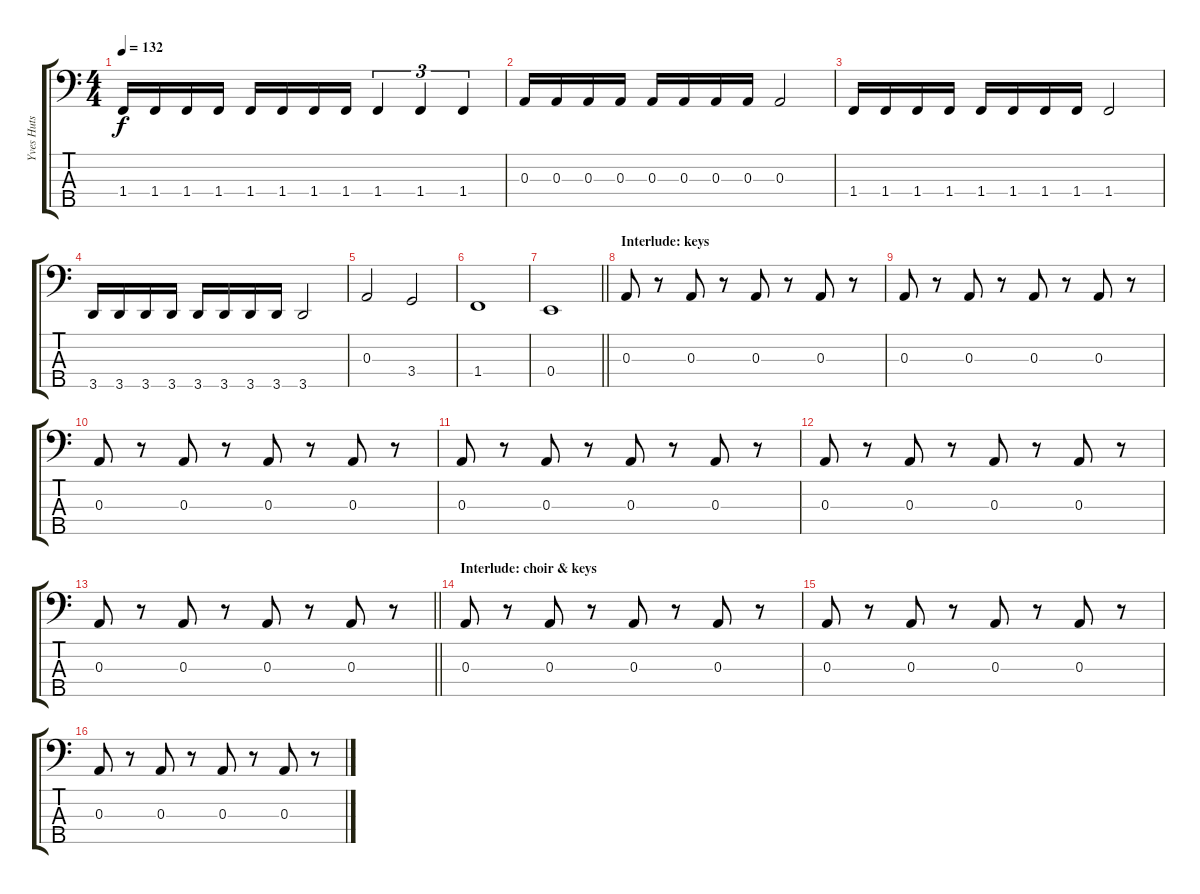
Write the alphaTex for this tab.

\track ("Yves Huts" "Yves Huts") {instrument electricbassfinger}
\staff {score tabs}
\tuning (G2 D2 A1 E1 B0) {hide}
\ts (4 4)
\tempo 132
\clef f4
\ks c
1.4.16{dy f} 1.4.16 1.4.16 1.4.16 1.4.16 1.4.16 1.4.16 1.4.16 1.4.4{tu (3 2)} 1.4.4{tu (3 2)} 1.4.4{tu (3 2)} |
0.3.16 0.3.16 0.3.16 0.3.16 0.3.16 0.3.16 0.3.16 0.3.16 0.3.2 |
1.4.16 1.4.16 1.4.16 1.4.16 1.4.16 1.4.16 1.4.16 1.4.16 1.4.2 |
3.5.16 3.5.16 3.5.16 3.5.16 3.5.16 3.5.16 3.5.16 3.5.16 3.5.2 |
0.3.2 3.4.2 |
1.4.1 |
\barLineRight lightlight
0.4.1 |
\section ("" "Interlude: keys")
0.3.8 r.8 0.3.8 r.8 0.3.8 r.8 0.3.8 r.8 |
0.3.8 r.8 0.3.8 r.8 0.3.8 r.8 0.3.8 r.8 |
0.3.8 r.8 0.3.8 r.8 0.3.8 r.8 0.3.8 r.8 |
0.3.8 r.8 0.3.8 r.8 0.3.8 r.8 0.3.8 r.8 |
0.3.8 r.8 0.3.8 r.8 0.3.8 r.8 0.3.8 r.8 |
\barLineRight lightlight
0.3.8 r.8 0.3.8 r.8 0.3.8 r.8 0.3.8 r.8 |
\section ("" "Interlude: choir & keys")
0.3.8 r.8 0.3.8 r.8 0.3.8 r.8 0.3.8 r.8 |
0.3.8 r.8 0.3.8 r.8 0.3.8 r.8 0.3.8 r.8 |
0.3.8 r.8 0.3.8 r.8 0.3.8 r.8 0.3.8 r.8
